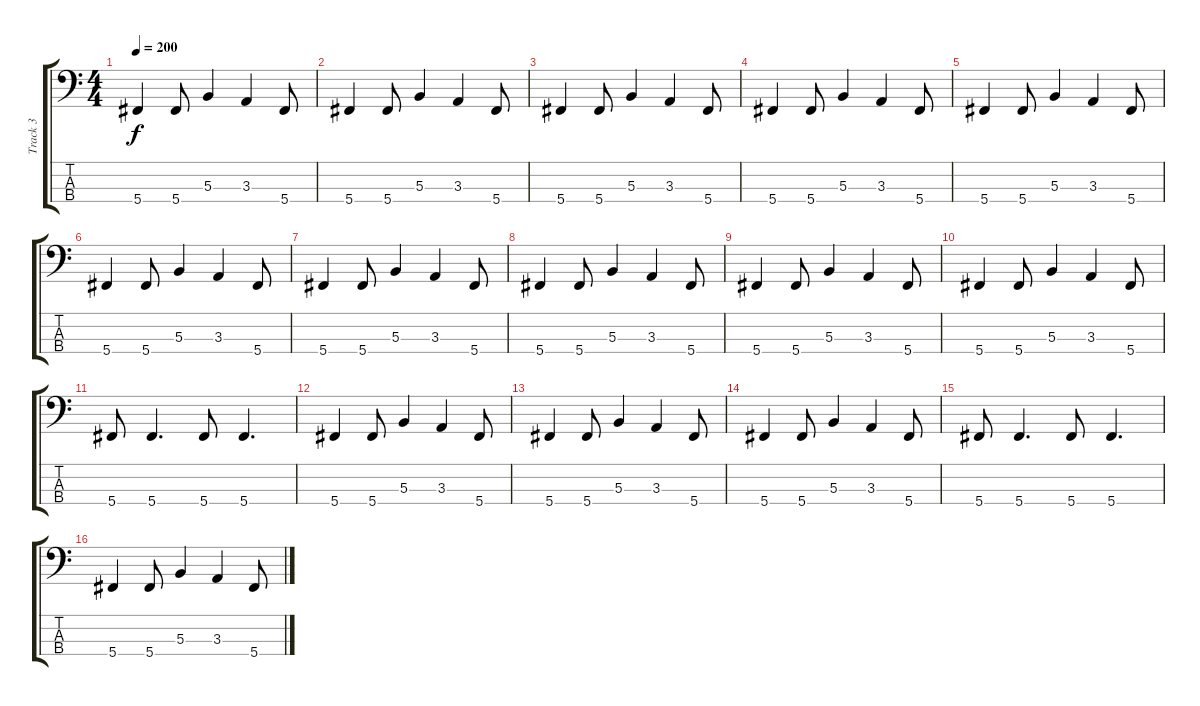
\track ("Track 3" "Track 3") {instrument electricbassfinger}
\staff {score tabs}
\tuning (E2 B1 Gb1 Db1) {hide}
\ts (4 4)
\tempo 200
\clef f4
\ks c
5.4.4{dy f} 5.4.8 5.3.4 3.3.4 5.4.8 |
5.4.4 5.4.8 5.3.4 3.3.4 5.4.8 |
5.4.4 5.4.8 5.3.4 3.3.4 5.4.8 |
5.4.4 5.4.8 5.3.4 3.3.4 5.4.8 |
5.4.4 5.4.8 5.3.4 3.3.4 5.4.8 |
5.4.4 5.4.8 5.3.4 3.3.4 5.4.8 |
5.4.4 5.4.8 5.3.4 3.3.4 5.4.8 |
5.4.4 5.4.8 5.3.4 3.3.4 5.4.8 |
5.4.4 5.4.8 5.3.4 3.3.4 5.4.8 |
5.4.4 5.4.8 5.3.4 3.3.4 5.4.8 |
5.4.8 5.4.4{d} 5.4.8 5.4.4{d} |
5.4.4 5.4.8 5.3.4 3.3.4 5.4.8 |
5.4.4 5.4.8 5.3.4 3.3.4 5.4.8 |
5.4.4 5.4.8 5.3.4 3.3.4 5.4.8 |
5.4.8 5.4.4{d} 5.4.8 5.4.4{d} |
5.4.4 5.4.8 5.3.4 3.3.4 5.4.8
